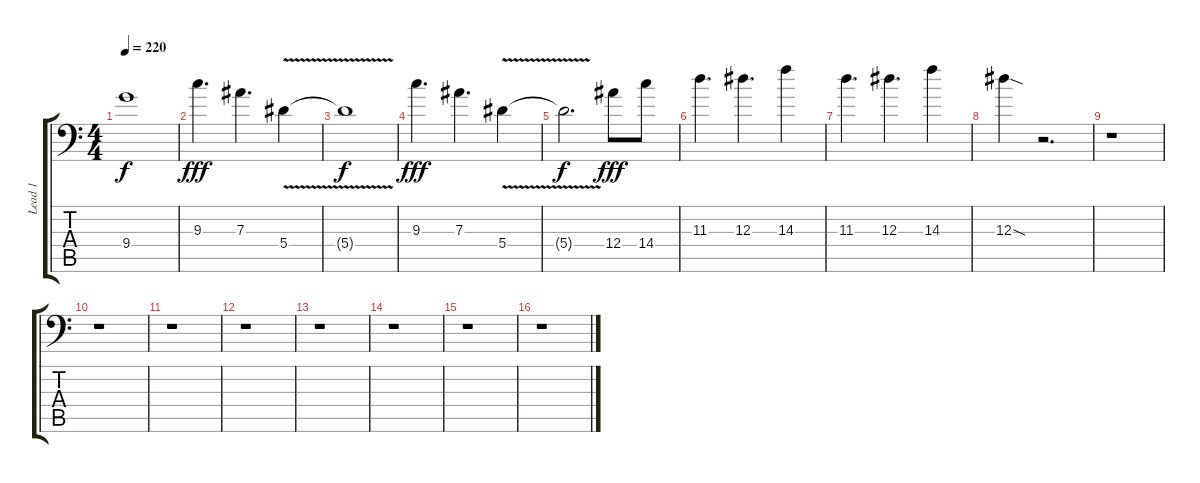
\track ("Lead 1" "Lead 1") {instrument distortionguitar}
\staff {score tabs}
\tuning (C4 G3 Eb3 Bb2 F2 Bb1) {hide}
\ts (4 4)
\tempo 220
\clef f4
\ks c
9.4{t}.1{dy f} |
9.3.4{d dy fff} 7.3.4{d} 5.4{v}.4 |
5.4{t}.1{dy f} |
9.3.4{d dy fff} 7.3.4{d} 5.4{v}.4 |
5.4{t}.2{d dy f} 12.4.8{dy fff} 14.4.8 |
11.3.4{d} 12.3.4{d} 14.3.4 |
11.3.4{d} 12.3.4{d} 14.3.4 |
12.3{sod}.4 r.2{d volume 10 balance 0} |
r.1 |
r.1 |
r.1 |
r.1 |
r.1 |
r.1 |
r.1 |
r.1
